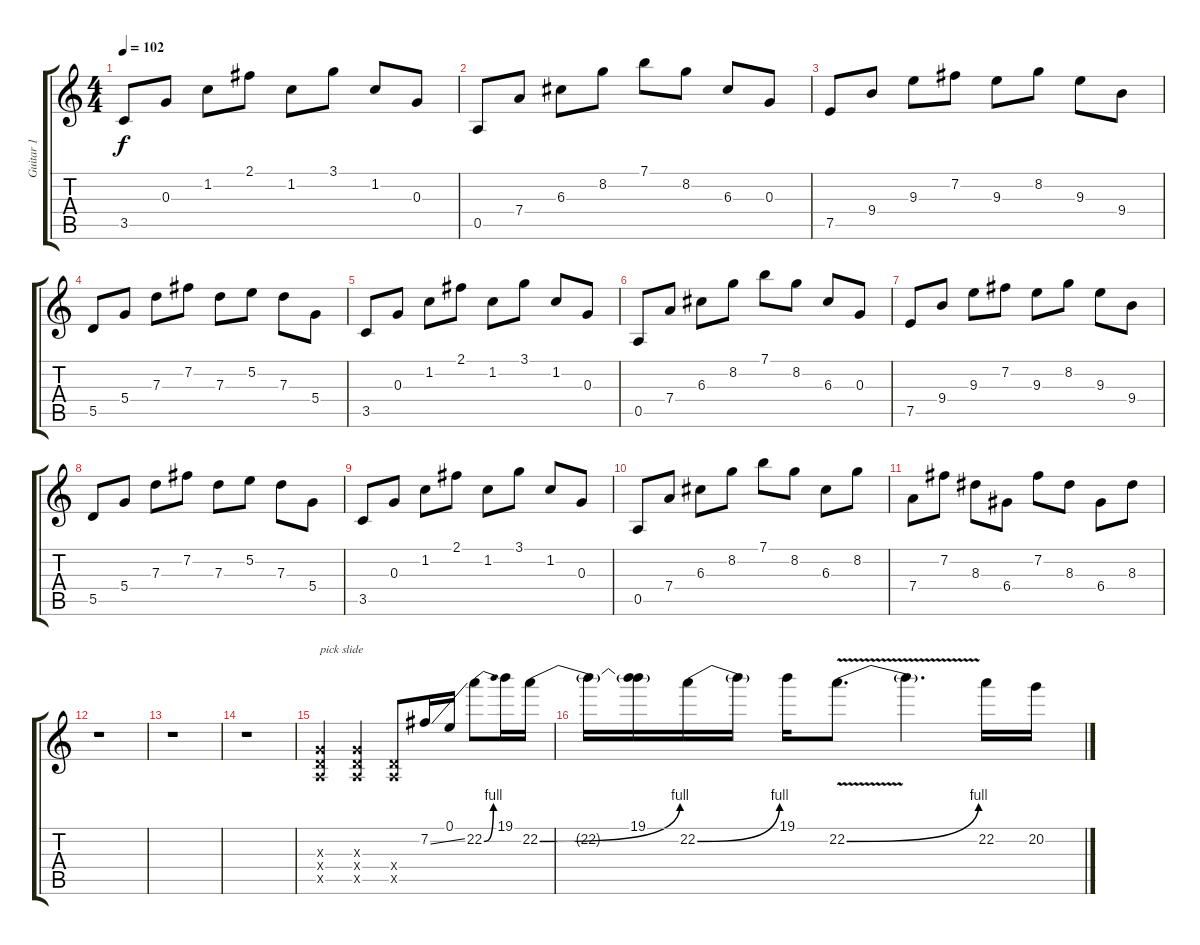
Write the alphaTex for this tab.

\track ("Guitar 1" "Guitar 1") {instrument distortionguitar}
\staff {score tabs}
\tuning (E4 B3 G3 D3 A2 E2) {hide}
\ts (4 4)
\tempo 102
\clef g2
\ks c
3.5.8{dy f} 0.3.8 1.2.8 2.1.8 1.2.8 3.1.8 1.2.8 0.3.8 |
0.5.8 7.4.8 6.3.8 8.2.8 7.1.8 8.2.8 6.3.8 0.3.8 |
7.5.8 9.4.8 9.3.8 7.2.8 9.3.8 8.2.8 9.3.8 9.4.8 |
5.5.8 5.4.8 7.3.8 7.2.8 7.3.8 5.2.8 7.3.8 5.4.8 |
3.5.8 0.3.8 1.2.8 2.1.8 1.2.8 3.1.8 1.2.8 0.3.8 |
0.5.8 7.4.8 6.3.8 8.2.8 7.1.8 8.2.8 6.3.8 0.3.8 |
7.5.8 9.4.8 9.3.8 7.2.8 9.3.8 8.2.8 9.3.8 9.4.8 |
5.5.8 5.4.8 7.3.8 7.2.8 7.3.8 5.2.8 7.3.8 5.4.8 |
3.5.8 0.3.8 1.2.8 2.1.8 1.2.8 3.1.8 1.2.8 0.3.8 |
0.5.8 7.4.8 6.3.8 8.2.8 7.1.8 8.2.8 6.3.8 8.2.8 |
7.4.8 7.2.8 8.3.8 6.4.8 7.2.8 8.3.8 6.4.8 8.3.8 |
r.1 |
r.1 |
r.1 |
(0.3{x} 0.4{x} 0.5{x}).4{txt "pick slide"} (0.3{x} 0.4{x} 0.5{x}).4 (0.4{x} 0.5{x}).8 7.2{ss}.16 0.1.16 22.2{be (bend 0 0 60 4)}.8 19.1.16 22.2{be (bend 0 0 60 4)}.16 |
22.2{t}.16 (19.1 22.2{t}).16 22.2{be (bend 0 0 60 4)}.16 22.2{t}.16 19.1.16 22.2{be (bend 0 0 60 4) v}.8{d} 22.2{t}.4{d} 22.2.16 20.2.16
